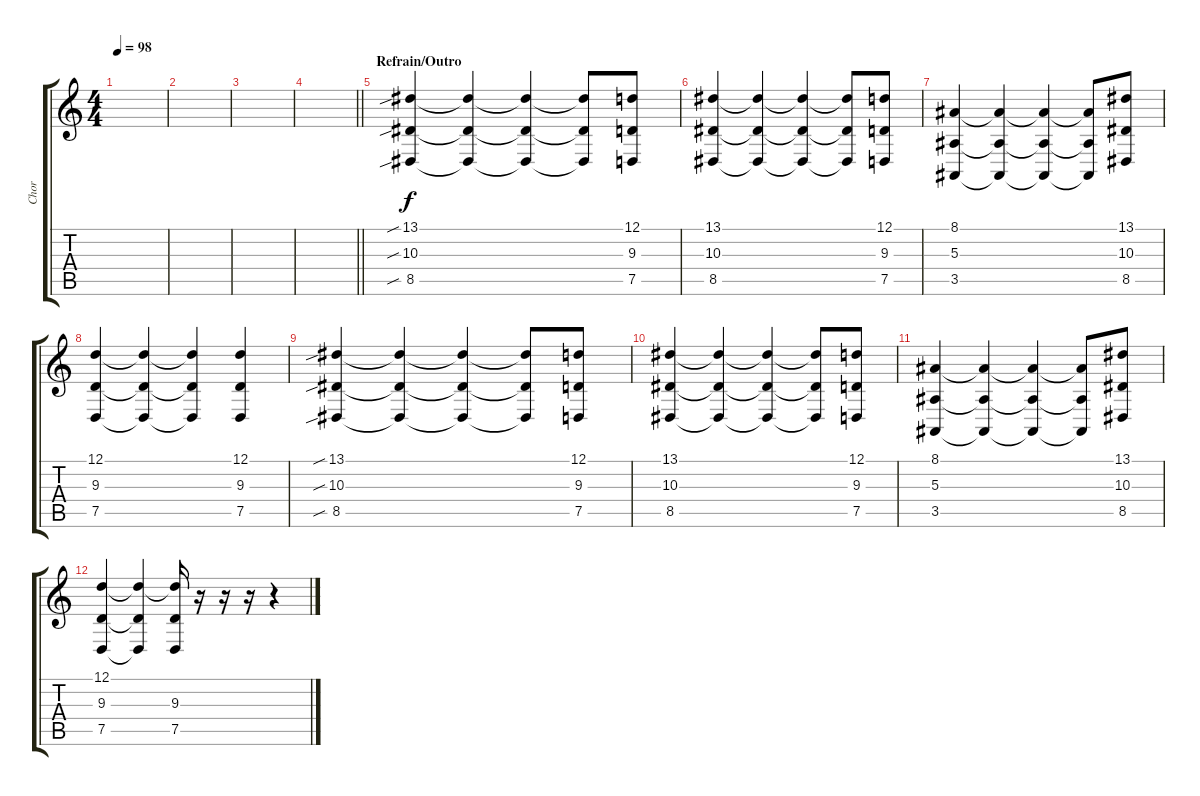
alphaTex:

\track ("Chor" "Chor") {instrument lead5charang}
\staff {score tabs}
\tuning (D4 A3 F3 C3 G2 D2) {hide}
\ts (4 4)
\tempo 98
\clef g2
\ks c
|
|
|
\barLineRight lightlight
|
\section ("" "Refrain/Outro")
(13.1{sib} 10.3{sib} 8.5{sib}).4 (13.1{t} 10.3{t} 8.5{t}).4 (13.1{t} 10.3{t} 8.5{t}).4 (13.1{t} 10.3{t} 8.5{t}).8 (12.1 9.3 7.5).8 |
(13.1 10.3 8.5).4 (13.1{t} 10.3{t} 8.5{t}).4 (13.1{t} 10.3{t} 8.5{t}).4 (13.1{t} 10.3{t} 8.5{t}).8 (12.1 9.3 7.5).8 |
(8.1 5.3 3.5).4 (8.1{t} 5.3{t} 3.5{t}).4 (8.1{t} 5.3{t} 3.5{t}).4 (8.1{t} 5.3{t} 3.5{t}).8 (13.1 10.3 8.5).8 |
(12.1 9.3 7.5).4 (12.1{t} 9.3{t} 7.5{t}).4 (12.1{t} 9.3{t} 7.5{t}).4 (12.1 9.3 7.5).4 |
(13.1{sib} 10.3{sib} 8.5{sib}).4 (13.1{t} 10.3{t} 8.5{t}).4 (13.1{t} 10.3{t} 8.5{t}).4 (13.1{t} 10.3{t} 8.5{t}).8 (12.1 9.3 7.5).8 |
(13.1 10.3 8.5).4 (13.1{t} 10.3{t} 8.5{t}).4 (13.1{t} 10.3{t} 8.5{t}).4 (13.1{t} 10.3{t} 8.5{t}).8 (12.1 9.3 7.5).8 |
(8.1 5.3 3.5).4 (8.1{t} 5.3{t} 3.5{t}).4 (8.1{t} 5.3{t} 3.5{t}).4 (8.1{t} 5.3{t} 3.5{t}).8 (13.1 10.3 8.5).8 |
(12.1 9.3 7.5).4 (12.1{t} 9.3{t} 7.5{t}).4 (12.1{t} 9.3 7.5).16 r.16 r.16 r.16 r.4
